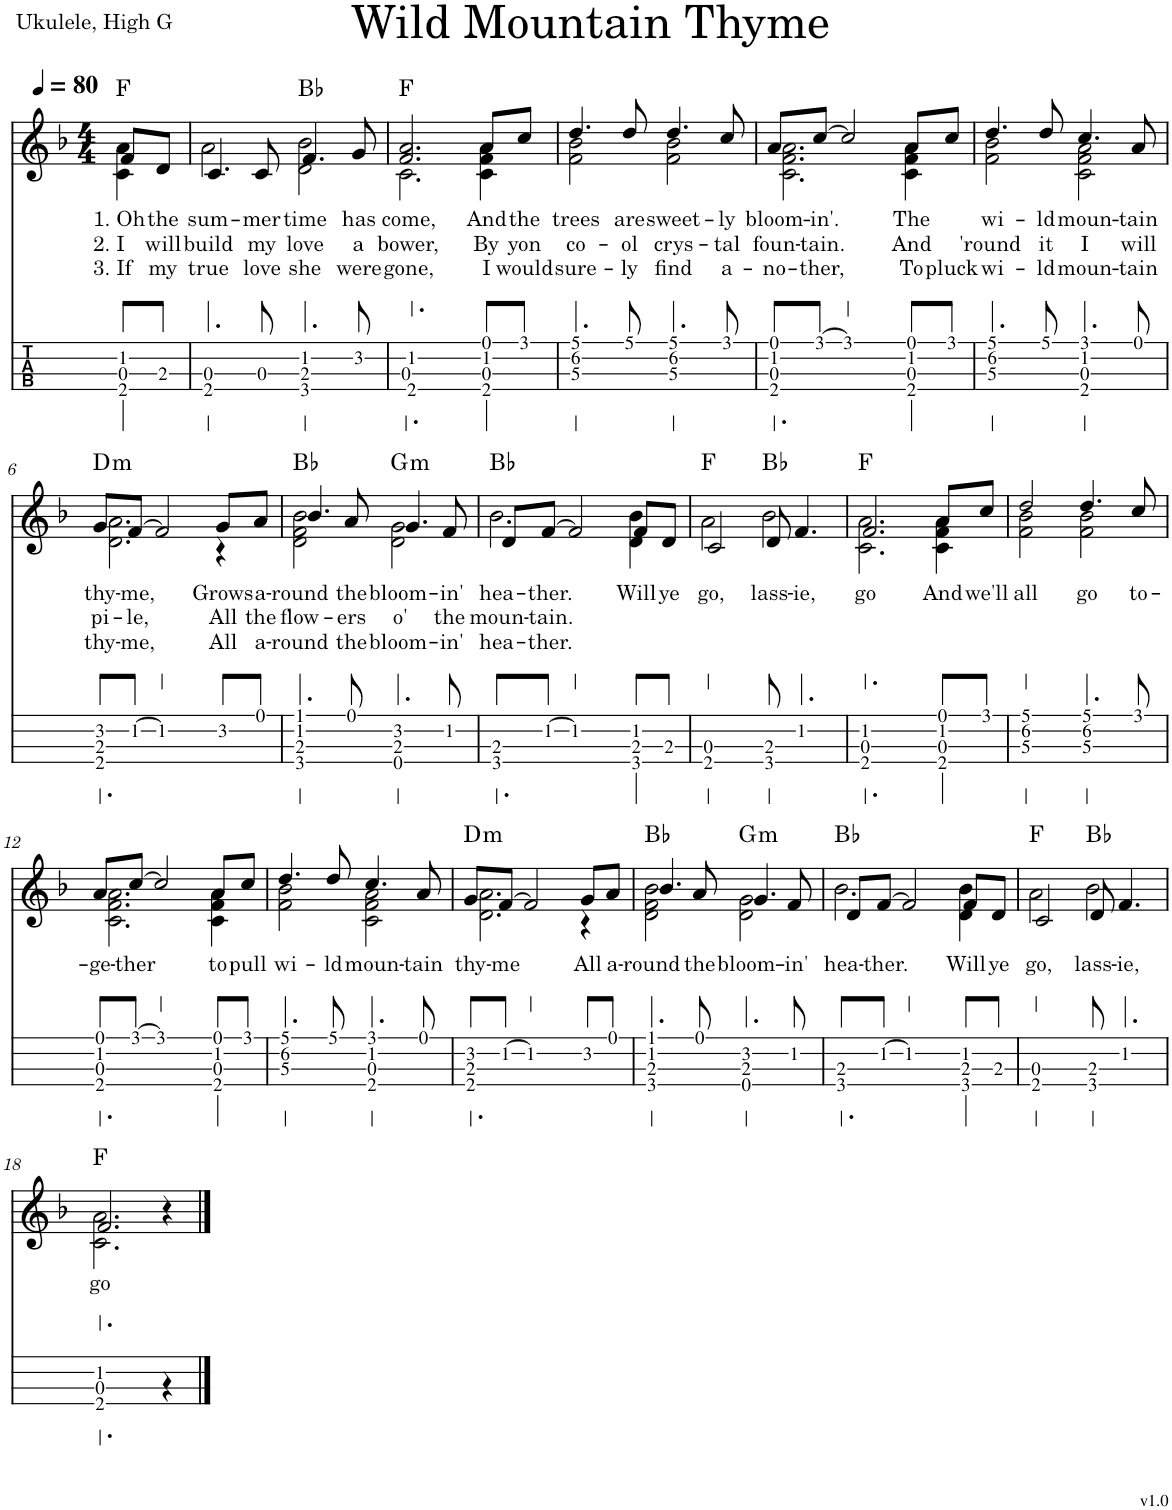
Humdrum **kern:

**kern	**kern	**text	**text	**text	**harte
*part1	*part1	*part1	*part1	*part1	*part1
*staff2	*staff1	*staff1	*staff1	*staff1	*
*I"Ukulele	*	*	*	*	*
*I'Uk.	*	*	*	*	*
*stria4	*	*	*	*	*
*	*clefG2	*	*	*	*
*k[b-]	*k[b-]	*	*	*	*
*M4/4	*M4/4	*	*	*	*
*MM80	*MM80	*	*	*	*
=	=	=	=	=	=
*^	*	*	*	*	*
!	!	!	!LO:LY:b	!LO:LY:b	!LO:LY:b	!
*	*	*^	*	*	*	*
8f/L	4a\ 4c\	8f/L	4c\ 4a\	1. Oh	2. I	3. If	F:maj
!	!	!	!	!LO:LY:b	!LO:LY:b	!LO:LY:b	!
8d/J	.	8d/J	.	the	will	my	.
=1	=1	=1	=1	=1	=1	=1	=1
!	!	!	!	!LO:LY:b	!LO:LY:b	!LO:LY:b	!
4.c/	2a\	4.c/	2a\	sum-	build	true	.
!	!	!	!	!LO:LY:b	!LO:LY:b	!LO:LY:b	!
8c/	.	8c/	.	-mer	my	love	.
!	!	!	!	!LO:LY:b	!LO:LY:b	!LO:LY:b	!
4.f/	2b-\ 2d\	4.f/	2d\ 2b-\	time	love	she	Bb:maj
!	!	!	!	!LO:LY:b	!LO:LY:b	!LO:LY:b	!
8g/	.	8g/	.	has	a	were	.
=2	=2	=2	=2	=2	=2	=2	=2
!	!	!	!	!LO:LY:b	!LO:LY:b	!LO:LY:b	!
2.a/ 2.f/	2.c\	2.f/ 2.a/	2.c\	come,	bower,	gone,	F:maj
!	!	!	!	!LO:LY:b	!LO:LY:b	!LO:LY:b	!
8a/L	4a\ 4c\ 4f\	8a/L	4c\ 4f\ 4a\	And	By	I	.
!	!	!	!	!LO:LY:b	!LO:LY:b	!LO:LY:b	!
8cc/J	.	8cc/J	.	the	yon	would	.
=3	=3	=3	=3	=3	=3	=3	=3
!	!	!	!	!LO:LY:b	!LO:LY:b	!LO:LY:b	!
4.dd/	2f\ 2b-\	4.dd/	2f\ 2b-\	trees	co-	sure-	.
!	!	!	!	!LO:LY:b	!LO:LY:b	!LO:LY:b	!
8dd/	.	8dd/	.	are	-ol	-ly	.
!	!	!	!	!LO:LY:b	!LO:LY:b	!LO:LY:b	!
4.dd/	2f\ 2b-\	4.dd/	2f\ 2b-\	sweet-	crys-	find	.
!	!	!	!	!LO:LY:b	!LO:LY:b	!LO:LY:b	!
8cc/	.	8cc/	.	-ly	-tal	a-	.
=4	=4	=4	=4	=4	=4	=4	=4
!	!	!	!	!LO:LY:b	!LO:LY:b	!LO:LY:b	!
8a/L	2.a\ 2.c\ 2.f\	8a/L	2.c\ 2.f\ 2.a\	bloom-	foun-	-no-	.
!	!	!	!	!LO:LY:b	!LO:LY:b	!LO:LY:b	!
[8cc/J	.	[8cc/J	.	-in'.	-tain.	-ther,	.
2cc/]	.	2cc/]	.	.	.	.	.
!	!	!	!	!LO:LY:b	!LO:LY:b	!LO:LY:b	!
8a/L	4a\ 4c\ 4f\	8a/L	4c\ 4f\ 4a\	The	And	To	.
!	!	!	!	!	!	!LO:LY:b	!
8cc/J	.	8cc/J	.	.	.	pluck	.
=5	=5	=5	=5	=5	=5	=5	=5
!	!	!	!	!LO:LY:b	!LO:LY:b	!LO:LY:b	!
4.dd/	2f\ 2b-\	4.dd/	2f\ 2b-\	wi-	'round	wi-	.
!	!	!	!	!LO:LY:b	!LO:LY:b	!LO:LY:b	!
8dd/	.	8dd/	.	-ld	it	-ld	.
!	!	!	!	!LO:LY:b	!LO:LY:b	!LO:LY:b	!
4.cc/	2a\ 2c\ 2f\	4.cc/	2c\ 2f\ 2a\	moun-	I	moun-	.
!	!	!	!	!LO:LY:b	!LO:LY:b	!LO:LY:b	!
8a/	.	8a/	.	-tain	will	-tain	.
!!LO:LB:g=z	!!
=6	=6	=6	=6	=6	=6	=6	=6
!	!	!	!	!LO:LY:b	!LO:LY:b	!LO:LY:b	!LO:H:kt=m
8g/L	2.a\ 2.d\	8g/L	2.d\ 2.a\	thy-	pi-	thy-	D:min
!	!	!	!	!LO:LY:b	!LO:LY:b	!LO:LY:b	!
[8f/J	.	[8f/J	.	-me,	-le,	-me,	.
2f/]	.	2f/]	.	.	.	.	.
!	!	!	!	!LO:LY:b	!LO:LY:b	!LO:LY:b	!
8g/L	4ryy	8g/L	4r	Grows	All	All	.
!	!	!	!	!LO:LY:b	!LO:LY:b	!LO:LY:b	!
8a/J	.	8a/J	.	a-	the	a-	.
=7	=7	=7	=7	=7	=7	=7	=7
!	!	!	!	!LO:LY:b	!LO:LY:b	!LO:LY:b	!
4.b-/	2b-\ 2d\ 2f\	4.b-/	2d\ 2f\ 2b-\	-round	flow-	-round	Bb:maj
!	!	!	!	!LO:LY:b	!LO:LY:b	!LO:LY:b	!
8a/	.	8a/	.	the	-ers	the	.
!	!	!	!	!LO:LY:b	!LO:LY:b	!LO:LY:b	!LO:H:kt=m
4.g/	2g\ 2d\	4.g/	2d\ 2g\	bloom-	o'	bloom-	G:min
!	!	!	!	!LO:LY:b	!LO:LY:b	!LO:LY:b	!
8f/	.	8f/	.	-in'	the	-in'	.
=8	=8	=8	=8	=8	=8	=8	=8
!	!	!	!	!LO:LY:b	!LO:LY:b	!LO:LY:b	!
8d/L	2.b-\	8d/L	2.b-\	hea-	moun-	hea-	Bb:maj
!	!	!	!	!LO:LY:b	!LO:LY:b	!LO:LY:b	!
[8f/J	.	[8f/J	.	-ther.	-tain.	-ther.	.
2f/]	.	2f/]	.	.	.	.	.
!	!	!	!	!LO:LY:b	!	!	!
8f/L	4b-\ 4d\	8f/L	4d\ 4b-\	Will	.	.	.
!	!	!	!	!LO:LY:b	!	!	!
8d/J	.	8d/J	.	ye	.	.	.
=9	=9	=9	=9	=9	=9	=9	=9
!	!	!	!	!LO:LY:b	!	!	!
2c/	2a\	2c/	2a\	go,	.	.	F:maj
!	!	!	!	!LO:LY:b	!	!	!
8d/	2b-\	8d/	2b-\	lass-	.	.	Bb:maj
!	!	!	!	!LO:LY:b	!	!	!
4.f/	.	4.f/	.	-ie,	.	.	.
=10	=10	=10	=10	=10	=10	=10	=10
!	!	!	!	!LO:LY:b	!	!	!
2.f/	2.a\ 2.c\	2.f/	2.c\ 2.a\	go	.	.	F:maj
!	!	!	!	!LO:LY:b	!	!	!
8a/L	4a\ 4c\ 4f\	8a/L	4c\ 4f\ 4a\	And	.	.	.
!	!	!	!	!LO:LY:b	!	!	!
8cc/J	.	8cc/J	.	we'll	.	.	.
=11	=11	=11	=11	=11	=11	=11	=11
!	!	!	!	!LO:LY:b	!	!	!
2dd/	2f\ 2b-\	2dd/	2f\ 2b-\	all	.	.	.
!	!	!	!	!LO:LY:b	!	!	!
4.dd/	2f\ 2b-\	4.dd/	2f\ 2b-\	go	.	.	.
!	!	!	!	!LO:LY:b	!	!	!
8cc/	.	8cc/	.	to-	.	.	.
!!LO:LB:g=z	!!
=12	=12	=12	=12	=12	=12	=12	=12
!	!	!	!	!LO:LY:b	!	!	!
8a/L	2.a\ 2.c\ 2.f\	8a/L	2.c\ 2.f\ 2.a\	-ge-	.	.	.
!	!	!	!	!LO:LY:b	!	!	!
[8cc/J	.	[8cc/J	.	-ther	.	.	.
2cc/]	.	2cc/]	.	.	.	.	.
!	!	!	!	!LO:LY:b	!	!	!
8a/L	4a\ 4c\ 4f\	8a/L	4c\ 4f\ 4a\	to	.	.	.
!	!	!	!	!LO:LY:b	!	!	!
8cc/J	.	8cc/J	.	pull	.	.	.
=13	=13	=13	=13	=13	=13	=13	=13
!	!	!	!	!LO:LY:b	!	!	!
4.dd/	2f\ 2b-\	4.dd/	2f\ 2b-\	wi-	.	.	.
!	!	!	!	!LO:LY:b	!	!	!
8dd/	.	8dd/	.	-ld	.	.	.
!	!	!	!	!LO:LY:b	!	!	!
4.cc/	2a\ 2c\ 2f\	4.cc/	2c\ 2f\ 2a\	moun-	.	.	.
!	!	!	!	!LO:LY:b	!	!	!
8a/	.	8a/	.	-tain	.	.	.
=14	=14	=14	=14	=14	=14	=14	=14
!	!	!	!	!LO:LY:b	!	!	!LO:H:kt=m
8g/L	2.a\ 2.d\	8g/L	2.d\ 2.a\	thy-	.	.	D:min
!	!	!	!	!LO:LY:b	!	!	!
[8f/J	.	[8f/J	.	-me	.	.	.
2f/]	.	2f/]	.	.	.	.	.
!	!	!	!	!LO:LY:b	!	!	!
8g/L	4ryy	8g/L	4r	All	.	.	.
!	!	!	!	!LO:LY:b	!	!	!
8a/J	.	8a/J	.	a-	.	.	.
=15	=15	=15	=15	=15	=15	=15	=15
!	!	!	!	!LO:LY:b	!	!	!
4.b-/	2b-\ 2d\ 2f\	4.b-/	2d\ 2f\ 2b-\	-round	.	.	Bb:maj
!	!	!	!	!LO:LY:b	!	!	!
8a/	.	8a/	.	the	.	.	.
!	!	!	!	!LO:LY:b	!	!	!LO:H:kt=m
4.g/	2g\ 2d\	4.g/	2d\ 2g\	bloom-	.	.	G:min
!	!	!	!	!LO:LY:b	!	!	!
8f/	.	8f/	.	-in'	.	.	.
=16	=16	=16	=16	=16	=16	=16	=16
!	!	!	!	!LO:LY:b	!	!	!
8d/L	2.b-\	8d/L	2.b-\	hea-	.	.	Bb:maj
!	!	!	!	!LO:LY:b	!	!	!
[8f/J	.	[8f/J	.	-ther.	.	.	.
2f/]	.	2f/]	.	.	.	.	.
!	!	!	!	!LO:LY:b	!	!	!
8f/L	4b-\ 4d\	8f/L	4d\ 4b-\	Will	.	.	.
!	!	!	!	!LO:LY:b	!	!	!
8d/J	.	8d/J	.	ye	.	.	.
=17	=17	=17	=17	=17	=17	=17	=17
!	!	!	!	!LO:LY:b	!	!	!
2c/	2a\	2c/	2a\	go,	.	.	F:maj
!	!	!	!	!LO:LY:b	!	!	!
8d/	2b-\	8d/	2b-\	lass-	.	.	Bb:maj
!	!	!	!	!LO:LY:b	!	!	!
4.f/	.	4.f/	.	-ie,	.	.	.
!!LO:LB:g=z	!!
=18	=18	=18	=18	=18	=18	=18	=18
!	!	!	!	!LO:LY:b	!	!	!
2.f/	2.a\ 2.c\	2.f/	2.c\ 2.a\	go	.	.	F:maj
4r	4ryy	4r	4ryy	.	.	.	.
*v	*v	*	*	*	*	*	*
*	*v	*v	*	*	*	*
==	==	==	==	==	==
*-	*-	*-	*-	*-	*-
